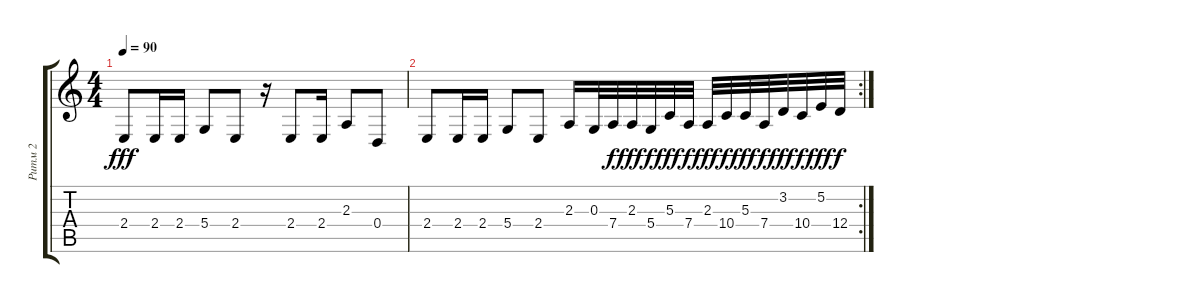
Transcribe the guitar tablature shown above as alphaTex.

\track ("Ритм 2" "Ритм 2") {instrument lead1square}
\staff {score tabs}
\tuning (E4 B3 G3 D3 A2 E2) {hide}
\ts (4 4)
\tempo 90
\clef g2
\ks c
2.4.8{dy fff} 2.4.16 2.4.16 5.4.8 2.4.8 r.16 2.4.8 2.4.16 2.3.8 0.4.8 |
\rc 2
2.4.8 2.4.16 2.4.16 5.4.8 2.4.8 2.3.16 0.3.32 7.4.32{dy f} 2.3.32{dy fff} 5.4.32{dy f} 5.3.32{dy fff} 7.4.32{dy f} 2.3.32{dy fff} 10.4.32{dy f} 5.3.32{dy fff} 7.4.32{dy f} 3.2.32{dy fff} 10.4.32{dy f} 5.2.32{dy fff} 12.4.32{dy f}
